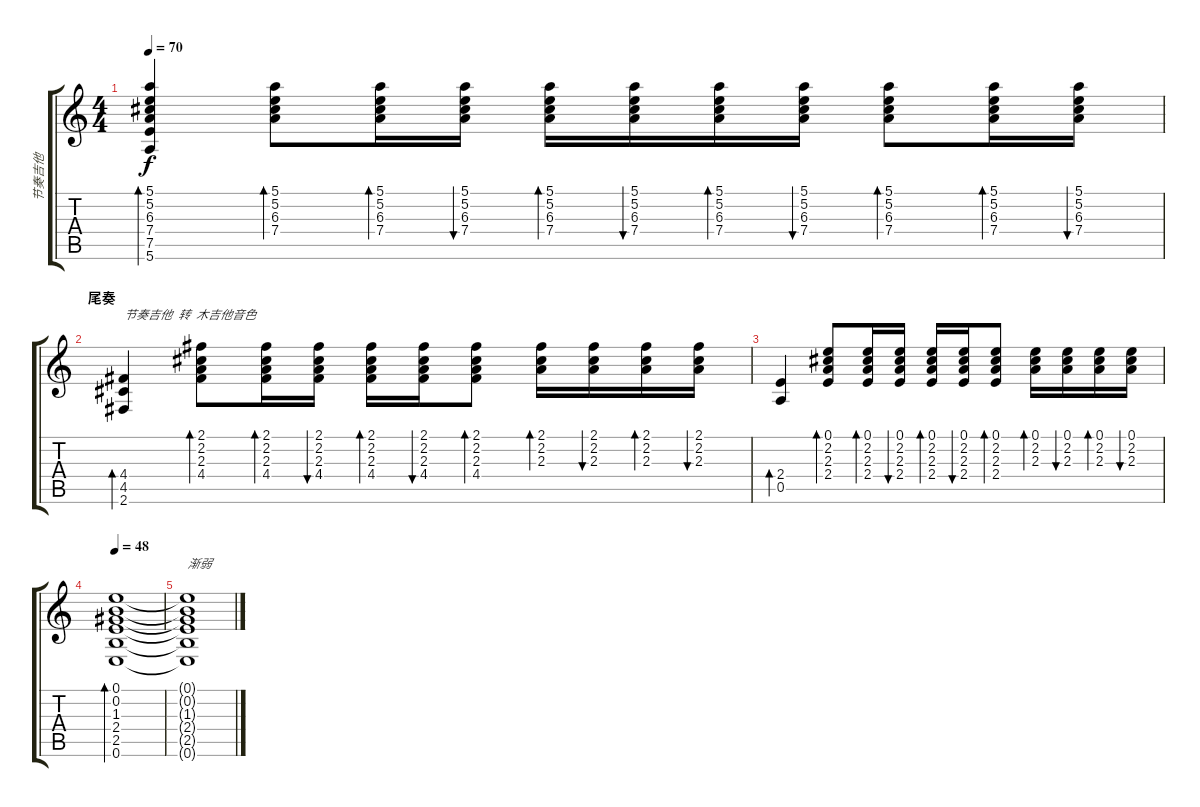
\track ("节奏吉他" "节奏吉他") {instrument acousticguitarsteel}
\staff {score tabs}
\tuning (E4 B3 G3 D3 A2 E2) {hide}
\ts (4 4)
\tempo 70
\clef g2
\ks c
(5.1 5.2 6.3 7.4 7.5 5.6).4{bd 30 dy f} (5.1 5.2 6.3 7.4).8{bd 60} (5.1 5.2 6.3 7.4).16{bd 60} (5.1 5.2 6.3 7.4).16{bu 60} (5.1 5.2 6.3 7.4).16{bd 60} (5.1 5.2 6.3 7.4).16{bu 60} (5.1 5.2 6.3 7.4).16{bd 60} (5.1 5.2 6.3 7.4).16{bu 60} (5.1 5.2 6.3 7.4).8{bd 60} (5.1 5.2 6.3 7.4).16{bd 60} (5.1 5.2 6.3 7.4).16{bu 60} |
\section ("" "尾奏")
(4.4 4.5 2.6).4{bd 60 txt "节奏吉他  转  木吉他音色" volume 8 instrument acousticguitarsteel} (2.1 2.2 2.3 4.4).8{bd 30} (2.1 2.2 2.3 4.4).16{bd 30} (2.1 2.2 2.3 4.4).16{bu 30} (2.1 2.2 2.3 4.4).16{bd 30} (2.1 2.2 2.3 4.4).16{bu 30} (2.1 2.2 2.3 4.4).8{bd 30} (2.1 2.2 2.3).16{bd 30} (2.1 2.2 2.3).16{bu 30} (2.1 2.2 2.3).16{bd 30} (2.1 2.2 2.3).16{bu 30} |
(2.4 0.5).4{bd 60} (0.1 2.2 2.3 2.4).8{bd 30} (0.1 2.2 2.3 2.4).16{bd 30} (0.1 2.2 2.3 2.4).16{bu 30} (0.1 2.2 2.3 2.4).16{bd 30} (0.1 2.2 2.3 2.4).16{bu 30} (0.1 2.2 2.3 2.4).8{bd 30} (0.1 2.2 2.3).16{bd 30} (0.1 2.2 2.3).16{bu 30} (0.1 2.2 2.3).16{bd 30} (0.1 2.2 2.3).16{bu 30} |
\tempo 48
(0.1 0.2 1.3 2.4 2.5 0.6).1{bd 240} |
(0.1{t} 0.2{t} 1.3{t} 2.4{t} 2.5{t} 0.6{t}).1{txt "渐弱"}
